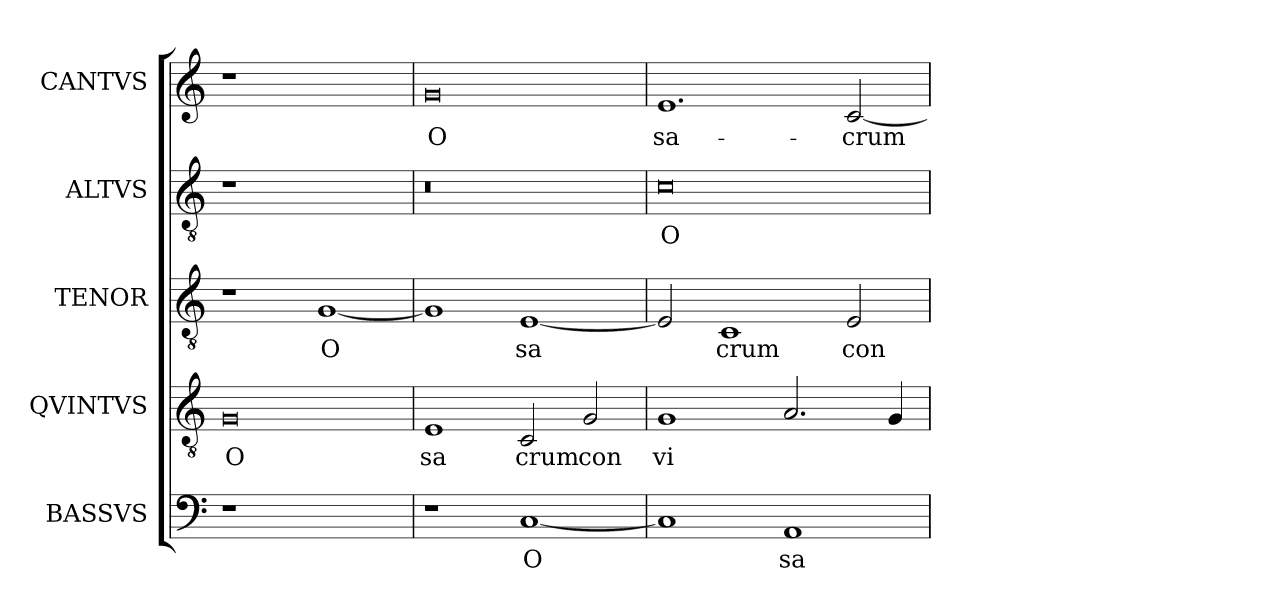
**kern	**text	**kern	**text	**kern	**text	**kern	**text	**kern	**text
*part5	*part5	*part4	*part4	*part3	*part3	*part2	*part2	*part1	*part1
*staff5	*staff5	*staff4	*staff4	*staff3	*staff3	*staff2	*staff2	*staff1	*staff1
*I"BASSVS	*	*I"QVINTVS	*	*I"TENOR	*	*I"ALTVS	*	*I"CANTVS	*
!!LO:PB:g=z
*stria5	*	*stria5	*	*stria5	*	*stria5	*	*stria5	*
*clefF4	*	*clefGv2	*	*clefGv2	*	*clefGv2	*	*clefG2	*
*k[]	*	*k[]	*	*k[]	*	*k[]	*	*k[]	*
*C:	*	*C:	*	*C:	*	*C:	*	*C:	*
=1	=1	=1	=1	=1	=1	=1	=1	=1	=1
!	!	!	!LO:LY:b:cj	!	!	!	!	!	!
1r	.	0G	O	1r	.	1r	.	1r	.
!	!	!	!	!	!LO:LY:b:cj	!	!	!	!
1ryy	.	.	.	[<1G	O	1ryy	.	1ryy	.
=2	=2	=2	=2	=2	=2	=2	=2	=2	=2
!	!	!	!LO:LY:b:cj	!	!LO:LY:b:cj	!	!	!	!LO:LY:b:cj
1r	.	1E	sa	1G]	.	0r	.	0g	O
!	!LO:LY:b:cj	!	!LO:LY:b:cj	!	!LO:LY:b:cj	!	!	!	!
[<1C	O	2C/	crum	[<1E	sa-	.	.	.	.
!	!	!	!LO:LY:b:cj	!	!	!	!	!	!
.	.	2G/	con	.	.	.	.	.	.
=3	=3	=3	=3	=3	=3	=3	=3	=3	=3
!	!LO:LY:b:cj	!	!LO:LY:b:cj	!	!LO:LY:b:cj	!	!LO:LY:b:cj	!	!LO:LY:b:cj
1C]	.	1G	vi	2E/]	--	0c	O	1.e	sa-
!	!	!	!	!	!LO:LY:b:cj	!	!	!	!
.	.	.	.	1C	-crum	.	.	.	.
!	!LO:LY:b:cj	!	!LO:LY:b:cj	!	!	!	!	!	!
1AA	sa	2.A/	.	.	.	.	.	.	.
!	!	!	!	!	!LO:LY:b:cj	!	!	!	!LO:LY:b:cj
.	.	.	.	2E/	con-	.	.	[<2c/	-crum
!	!	!	!LO:LY:b:cj	!	!	!	!	!	!
.	.	4G/	.	.	.	.	.	.	.
=	=	=	=	=	=	=	=	=	=
*-	*-	*-	*-	*-	*-	*-	*-	*-	*-
